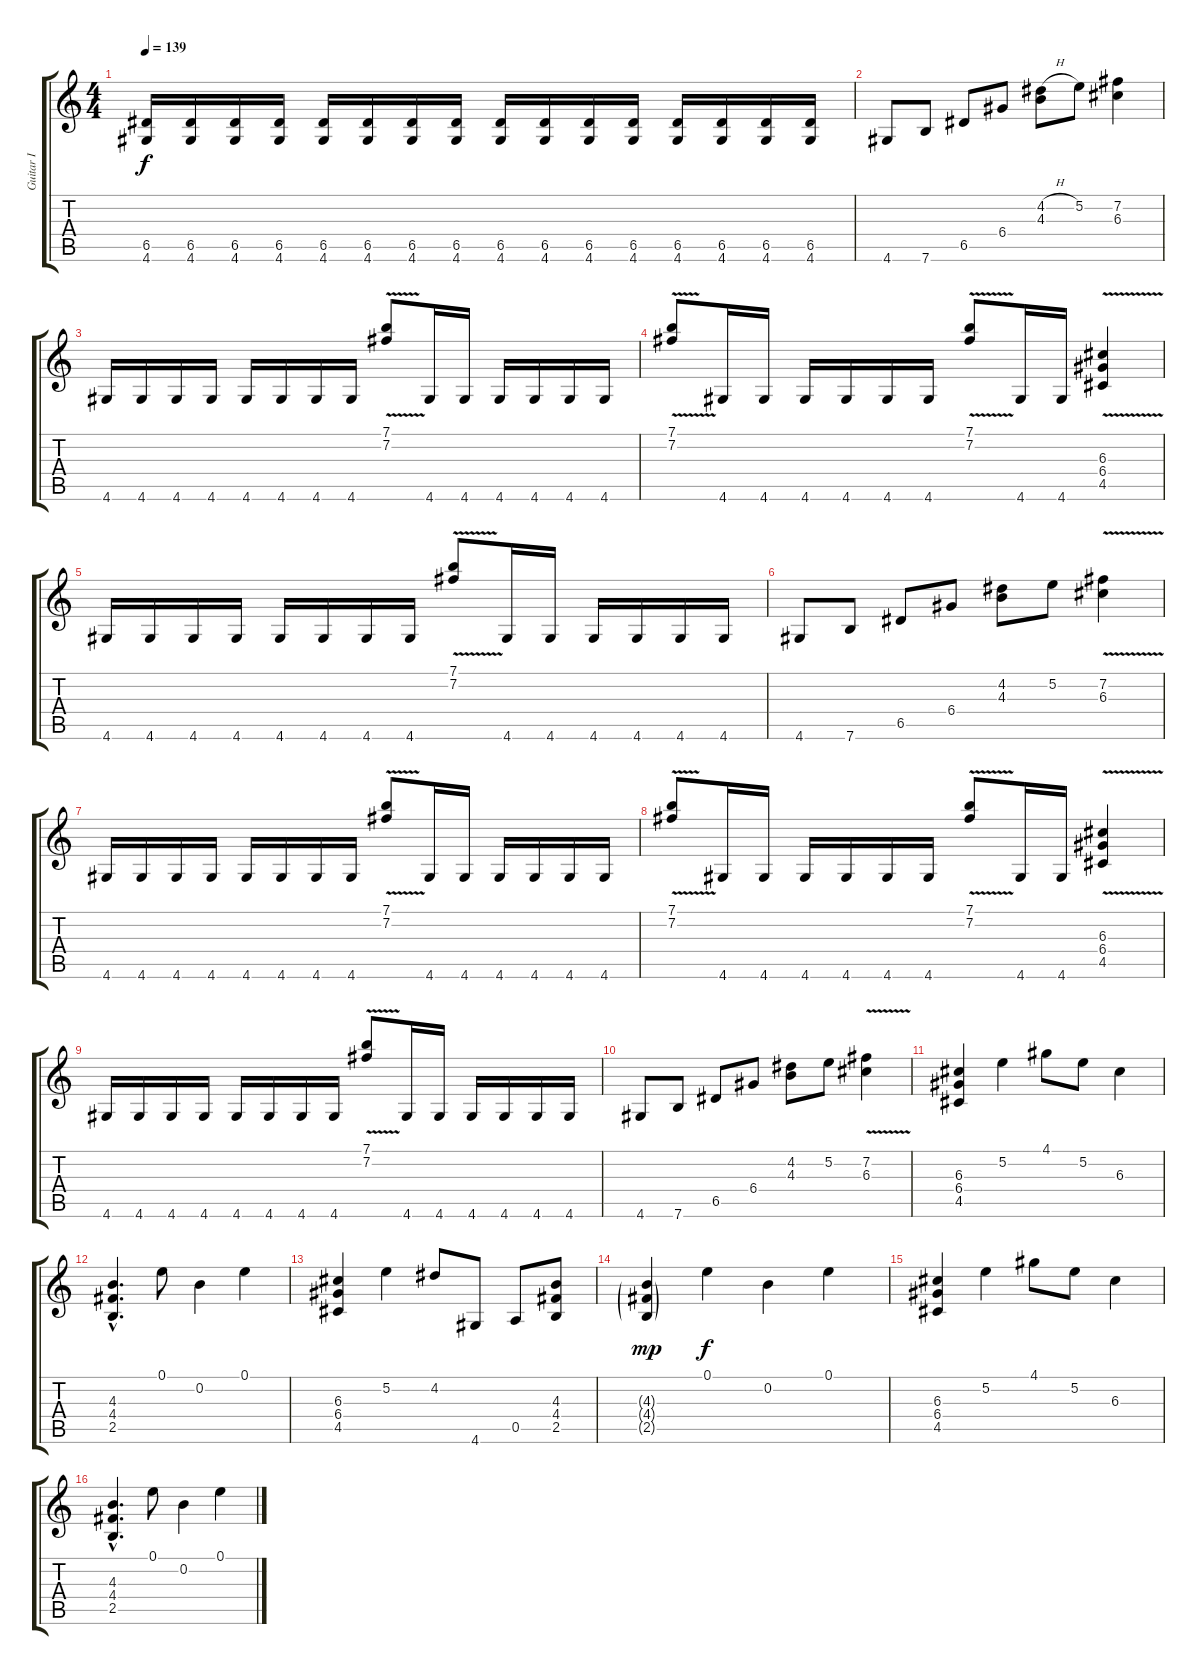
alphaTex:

\track ("Guitar I" "Guitar I") {instrument overdrivenguitar}
\staff {score tabs}
\tuning (E4 B3 G3 D3 A2 E2) {hide}
\ts (4 4)
\tempo 139
\clef g2
\ks c
(6.5 4.6).16{dy f} (6.5 4.6).16 (6.5 4.6).16 (6.5 4.6).16 (6.5 4.6).16 (6.5 4.6).16 (6.5 4.6).16 (6.5 4.6).16 (6.5 4.6).16 (6.5 4.6).16 (6.5 4.6).16 (6.5 4.6).16 (6.5 4.6).16 (6.5 4.6).16 (6.5 4.6).16 (6.5 4.6).16 |
4.6.8 7.6.8 6.5.8 6.4.8 (4.2{h} 4.3).8 5.2.8 (7.2 6.3).4 |
4.6.16 4.6.16 4.6.16 4.6.16 4.6.16 4.6.16 4.6.16 4.6.16 (7.1{v} 7.2{v}).8 4.6.16 4.6.16 4.6.16 4.6.16 4.6.16 4.6.16 |
(7.1{v} 7.2{v}).8 4.6.16 4.6.16 4.6.16 4.6.16 4.6.16 4.6.16 (7.1{v} 7.2{v}).8 4.6.16 4.6.16 (6.3{v} 6.4{v} 4.5{v}).4 |
4.6.16 4.6.16 4.6.16 4.6.16 4.6.16 4.6.16 4.6.16 4.6.16 (7.1{v} 7.2{v}).8 4.6.16 4.6.16 4.6.16 4.6.16 4.6.16 4.6.16 |
4.6.8 7.6.8 6.5.8 6.4.8 (4.2 4.3).8 5.2.8 (7.2{v} 6.3{v}).4 |
4.6.16 4.6.16 4.6.16 4.6.16 4.6.16 4.6.16 4.6.16 4.6.16 (7.1{v} 7.2{v}).8 4.6.16 4.6.16 4.6.16 4.6.16 4.6.16 4.6.16 |
(7.1{v} 7.2{v}).8 4.6.16 4.6.16 4.6.16 4.6.16 4.6.16 4.6.16 (7.1{v} 7.2{v}).8 4.6.16 4.6.16 (6.3{v} 6.4{v} 4.5{v}).4 |
4.6.16 4.6.16 4.6.16 4.6.16 4.6.16 4.6.16 4.6.16 4.6.16 (7.1{v} 7.2{v}).8 4.6.16 4.6.16 4.6.16 4.6.16 4.6.16 4.6.16 |
4.6.8 7.6.8 6.5.8 6.4.8 (4.2 4.3).8 5.2.8 (7.2{v} 6.3{v}).4 |
(6.3 6.4 4.5).4 5.2.4 4.1.8 5.2.8 6.3.4 |
(4.3{hac} 4.4{hac} 2.5{hac}).4{d} 0.1.8 0.2.4 0.1.4 |
(6.3 6.4 4.5).4 5.2.4 4.2.8 4.6.8 0.5.8 (4.3 4.4 2.5).8 |
(4.3{g} 4.4{g} 2.5{g}).4{dy mp} 0.1.4{dy f} 0.2.4 0.1.4 |
(6.3 6.4 4.5).4 5.2.4 4.1.8 5.2.8 6.3.4 |
(4.3{hac} 4.4{hac} 2.5{hac}).4{d} 0.1.8 0.2.4 0.1.4
